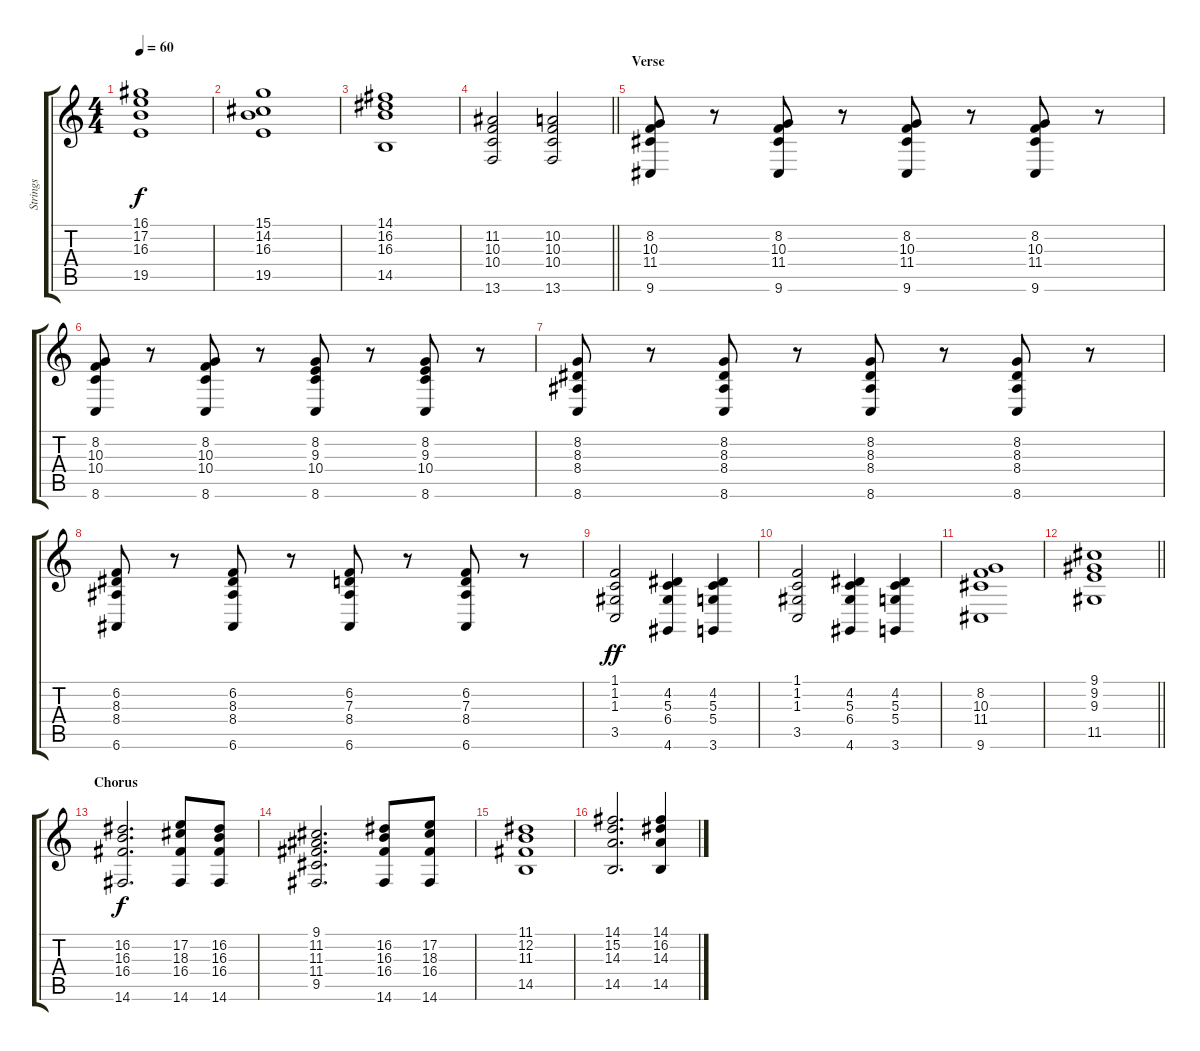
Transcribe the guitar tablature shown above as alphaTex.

\track ("Strings" "Strings") {instrument synthstrings1}
\staff {score tabs}
\tuning (E4 B3 G3 D3 A2 E2) {hide}
\ts (4 4)
\tempo 60
\clef g2
\ks c
(16.1 17.2 16.3 19.5).1{dy f} |
(15.1 14.2 16.3 19.5).1 |
(14.1 16.2 16.3 14.5).1 |
\barLineRight lightlight
(11.2 10.3 10.4 13.6).2 (10.2 10.3 10.4 13.6).2{volume 0} |
\section ("" "Verse")
(8.2 10.3 11.4 9.6).8{volume 16} r.8 (8.2 10.3 11.4 9.6).8 r.8 (8.2 10.3 11.4 9.6).8 r.8 (8.2 10.3 11.4 9.6).8 r.8 |
(8.2 10.3 10.4 8.6).8 r.8 (8.2 10.3 10.4 8.6).8 r.8 (8.2 9.3 10.4 8.6).8 r.8 (8.2 9.3 10.4 8.6).8 r.8 |
(8.2 8.3 8.4 8.6).8 r.8 (8.2 8.3 8.4 8.6).8 r.8 (8.2 8.3 8.4 8.6).8 r.8 (8.2 8.3 8.4 8.6).8 r.8 |
(6.2 8.3 8.4 6.6).8 r.8 (6.2 8.3 8.4 6.6).8 r.8 (6.2 7.3 8.4 6.6).8 r.8 (6.2 7.3 8.4 6.6).8 r.8 |
(1.1 1.2 1.3 3.5).2{dy ff} (4.2 5.3 6.4 4.6).4 (4.2 5.3 5.4 3.6).4 |
(1.1 1.2 1.3 3.5).2 (4.2 5.3 6.4 4.6).4 (4.2 5.3 5.4 3.6).4 |
(8.2 10.3 11.4 9.6).1 |
\barLineRight lightlight
(9.1 9.2 9.3 11.5).1 |
\section ("" "Chorus")
(16.2 16.3 16.4 14.6).2{d dy f} (17.2 18.3 16.4 14.6).8 (16.2 16.3 16.4 14.6).8 |
(9.1 11.2 11.3 11.4 9.5).2{d} (16.2 16.3 16.4 14.6).8 (17.2 18.3 16.4 14.6).8 |
(11.1 12.2 11.3 14.5).1 |
(14.1 15.2 14.3 14.5).2{d} (14.1 16.2 14.3 14.5).4
